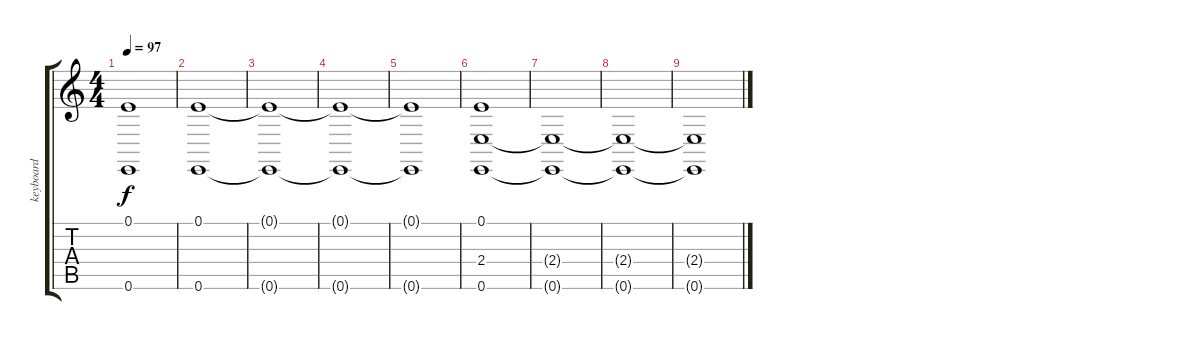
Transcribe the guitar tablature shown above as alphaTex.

\track ("keyboard" "keyboard") {instrument cello}
\staff {score tabs}
\tuning (E4 B3 G3 D3 A2 E2) {hide}
\ts (4 4)
\tempo 97
\clef g2
\ks c
(0.1{t} 0.6{t}).1{dy f} |
(0.1 0.6).1 |
(0.1{t} 0.6{t}).1 |
(0.1{t} 0.6{t}).1 |
(0.1{t} 0.6{t}).1 |
(0.1 2.4 0.6).1 |
(2.4{t} 0.6{t}).1 |
(2.4{t} 0.6{t}).1 |
(2.4{t} 0.6{t}).1
